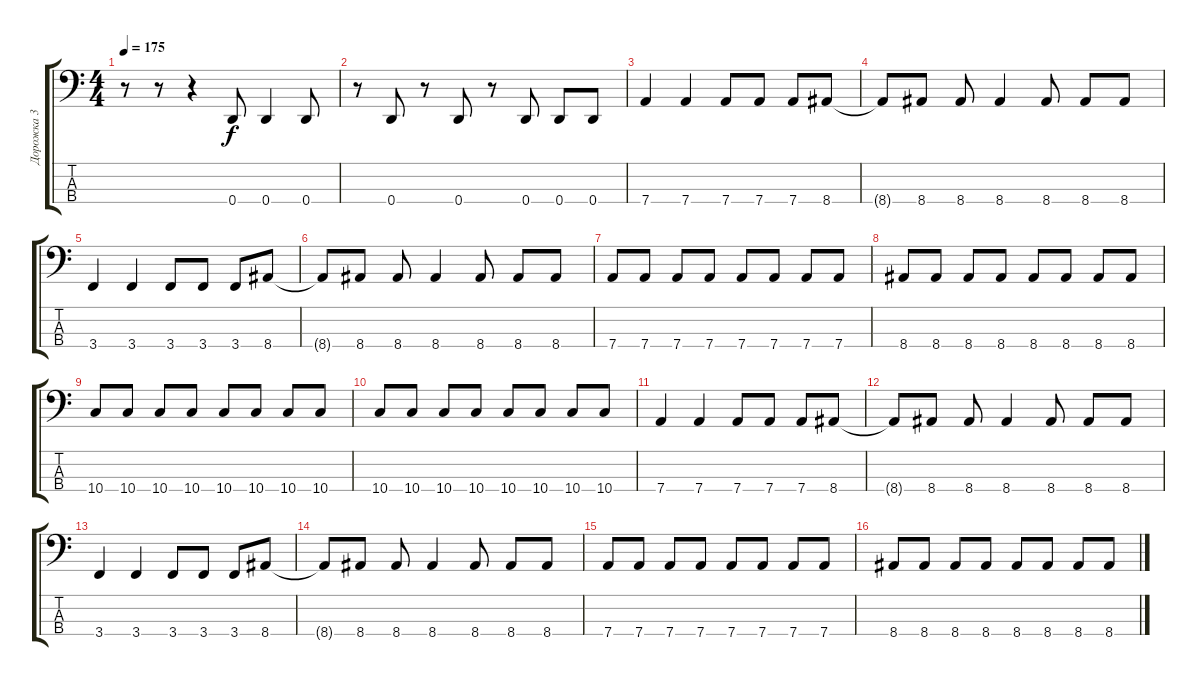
\track ("Дорожка 3" "Дорожка 3") {instrument electricbasspick}
\staff {score tabs}
\tuning (G2 D2 A1 D1) {hide}
\ts (4 4)
\tempo 175
\clef f4
\ks c
r.8{dy f} r.8 r.4 0.4.8 0.4.4 0.4.8 |
r.8 0.4.8 r.8 0.4.8 r.8 0.4.8 0.4.8 0.4.8 |
7.4.4 7.4.4 7.4.8 7.4.8 7.4.8 8.4.8 |
8.4{t}.8 8.4.8 8.4.8 8.4.4 8.4.8 8.4.8 8.4.8 |
3.4.4 3.4.4 3.4.8 3.4.8 3.4.8 8.4.8 |
8.4{t}.8 8.4.8 8.4.8 8.4.4 8.4.8 8.4.8 8.4.8 |
7.4.8 7.4.8 7.4.8 7.4.8 7.4.8 7.4.8 7.4.8 7.4.8 |
8.4.8 8.4.8 8.4.8 8.4.8 8.4.8 8.4.8 8.4.8 8.4.8 |
10.4.8 10.4.8 10.4.8 10.4.8 10.4.8 10.4.8 10.4.8 10.4.8 |
10.4.8 10.4.8 10.4.8 10.4.8 10.4.8 10.4.8 10.4.8 10.4.8 |
7.4.4 7.4.4 7.4.8 7.4.8 7.4.8 8.4.8 |
8.4{t}.8 8.4.8 8.4.8 8.4.4 8.4.8 8.4.8 8.4.8 |
3.4.4 3.4.4 3.4.8 3.4.8 3.4.8 8.4.8 |
8.4{t}.8 8.4.8 8.4.8 8.4.4 8.4.8 8.4.8 8.4.8 |
7.4.8 7.4.8 7.4.8 7.4.8 7.4.8 7.4.8 7.4.8 7.4.8 |
8.4.8 8.4.8 8.4.8 8.4.8 8.4.8 8.4.8 8.4.8 8.4.8
